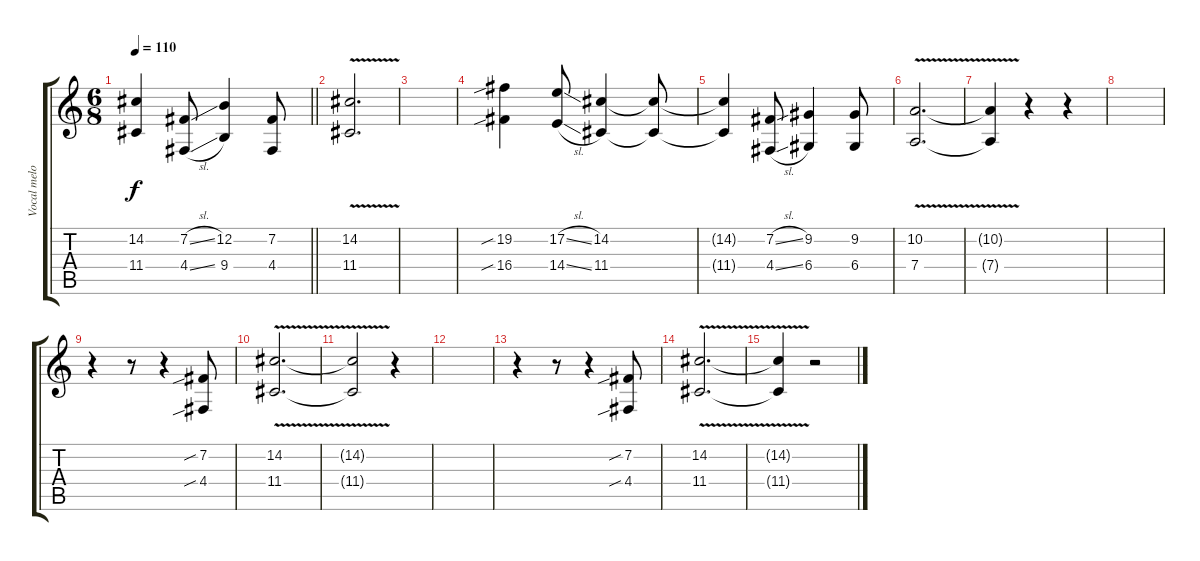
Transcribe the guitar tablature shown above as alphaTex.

\track ("Vocal melody" "Vocal melo") {instrument violin}
\staff {score tabs}
\tuning (E4 B3 G3 D3 A2 E2) {hide}
\ts (6 8)
\tempo 110
\clef g2
\barLineRight lightlight
\ks c
(14.2 11.4).4{dy f} (7.2{sl} 4.4{sl}).8 (12.2 9.4).4 (7.2 4.4).8 |
\section ("" "")
(14.2{v} 11.4).2{d} |
|
(19.2{sib} 16.4{sib}).4 (17.2{sl} 14.4{sl}).8 (14.2 11.4).4 (14.2{t} 11.4{t}).8 |
(14.2{t} 11.4{t}).4 (7.2{sl} 4.4{sl}).8 (9.2 6.4).4 (9.2 6.4).8 |
(10.2{v} 7.4).2{d} |
(10.2{t} 7.4{t}).4 r.4 r.4 |
|
r.4 r.8 r.4 (7.2{sib} 4.4{sib}).8 |
(14.2{v} 11.4).2{d} |
(14.2{t} 11.4{t}).2 r.4 |
|
r.4 r.8 r.4 (7.2{sib} 4.4{sib}).8 |
(14.2{v} 11.4).2{d} |
(14.2{t} 11.4{t}).4 r.2
